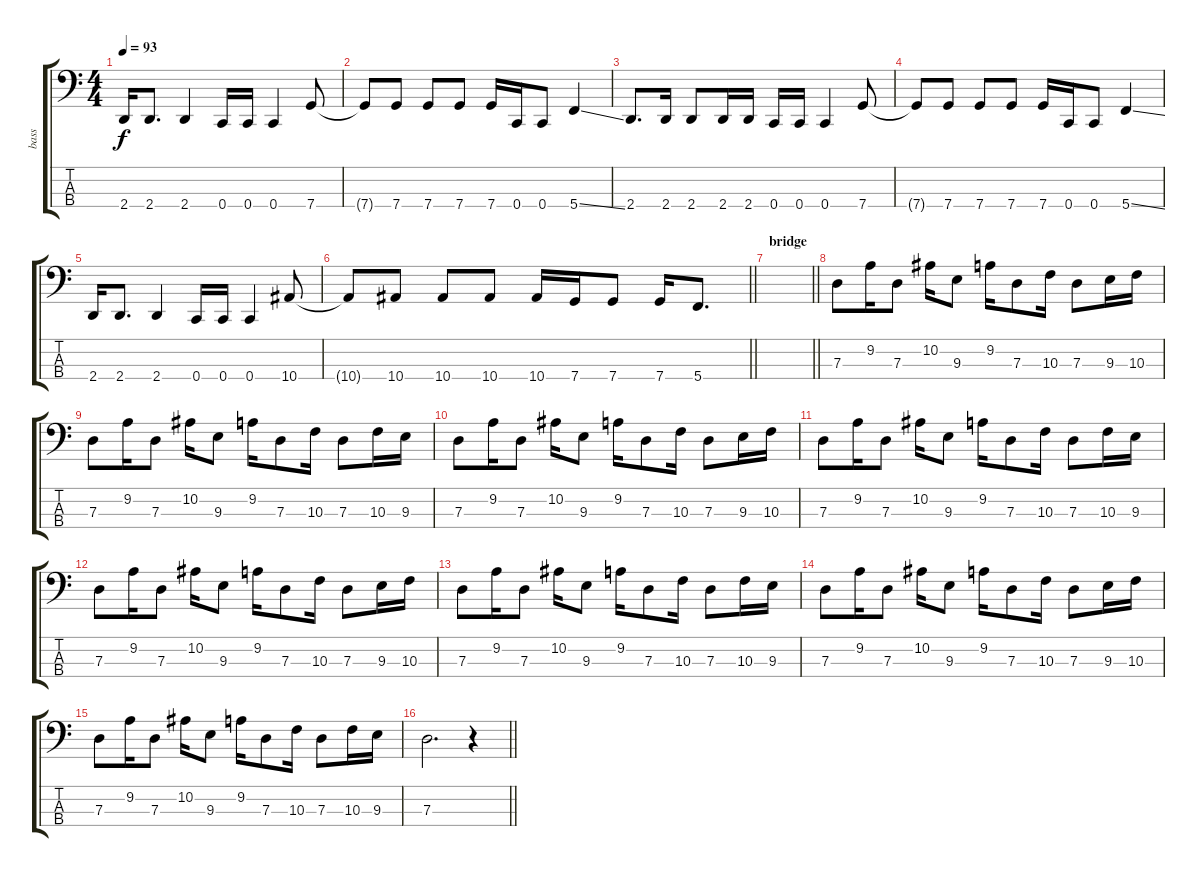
\track ("bass" "bass") {instrument electricbassfinger}
\staff {score tabs}
\tuning (F2 C2 G1 C1) {hide}
\ts (4 4)
\tempo 93
\clef f4
\ks c
2.4.16{dy f} 2.4.8{d} 2.4.4 0.4.16 0.4.16 0.4.4 7.4.8 |
7.4{t}.8 7.4.8 7.4.8 7.4.8 7.4.16 0.4.16 0.4.8 5.4{ss}.4 |
2.4.8{d} 2.4.16 2.4.8 2.4.16 2.4.16 0.4.16 0.4.16 0.4.4 7.4.8 |
7.4{t}.8 7.4.8 7.4.8 7.4.8 7.4.16 0.4.16 0.4.8 5.4{ss}.4 |
2.4.16 2.4.8{d} 2.4.4 0.4.16 0.4.16 0.4.4 10.4.8 |
\barLineRight lightlight
10.4{t}.8 10.4.8 10.4.8 10.4.8 10.4.16 7.4.16 7.4.8 7.4.16 5.4.8{d} |
\section ("" "bridge")
\barLineRight lightlight
|
7.3.8 9.2.16 7.3.8 10.2.16 9.3.8 9.2.16 7.3.8 10.3.16 7.3.8 9.3.16 10.3.16 |
7.3.8 9.2.16 7.3.8 10.2.16 9.3.8 9.2.16 7.3.8 10.3.16 7.3.8 10.3.16 9.3.16 |
7.3.8 9.2.16 7.3.8 10.2.16 9.3.8 9.2.16 7.3.8 10.3.16 7.3.8 9.3.16 10.3.16 |
7.3.8 9.2.16 7.3.8 10.2.16 9.3.8 9.2.16 7.3.8 10.3.16 7.3.8 10.3.16 9.3.16 |
7.3.8 9.2.16 7.3.8 10.2.16 9.3.8 9.2.16 7.3.8 10.3.16 7.3.8 9.3.16 10.3.16 |
7.3.8 9.2.16 7.3.8 10.2.16 9.3.8 9.2.16 7.3.8 10.3.16 7.3.8 10.3.16 9.3.16 |
7.3.8 9.2.16 7.3.8 10.2.16 9.3.8 9.2.16 7.3.8 10.3.16 7.3.8 9.3.16 10.3.16 |
7.3.8 9.2.16 7.3.8 10.2.16 9.3.8 9.2.16 7.3.8 10.3.16 7.3.8 10.3.16 9.3.16 |
\barLineRight lightlight
7.3.2{d} r.4
